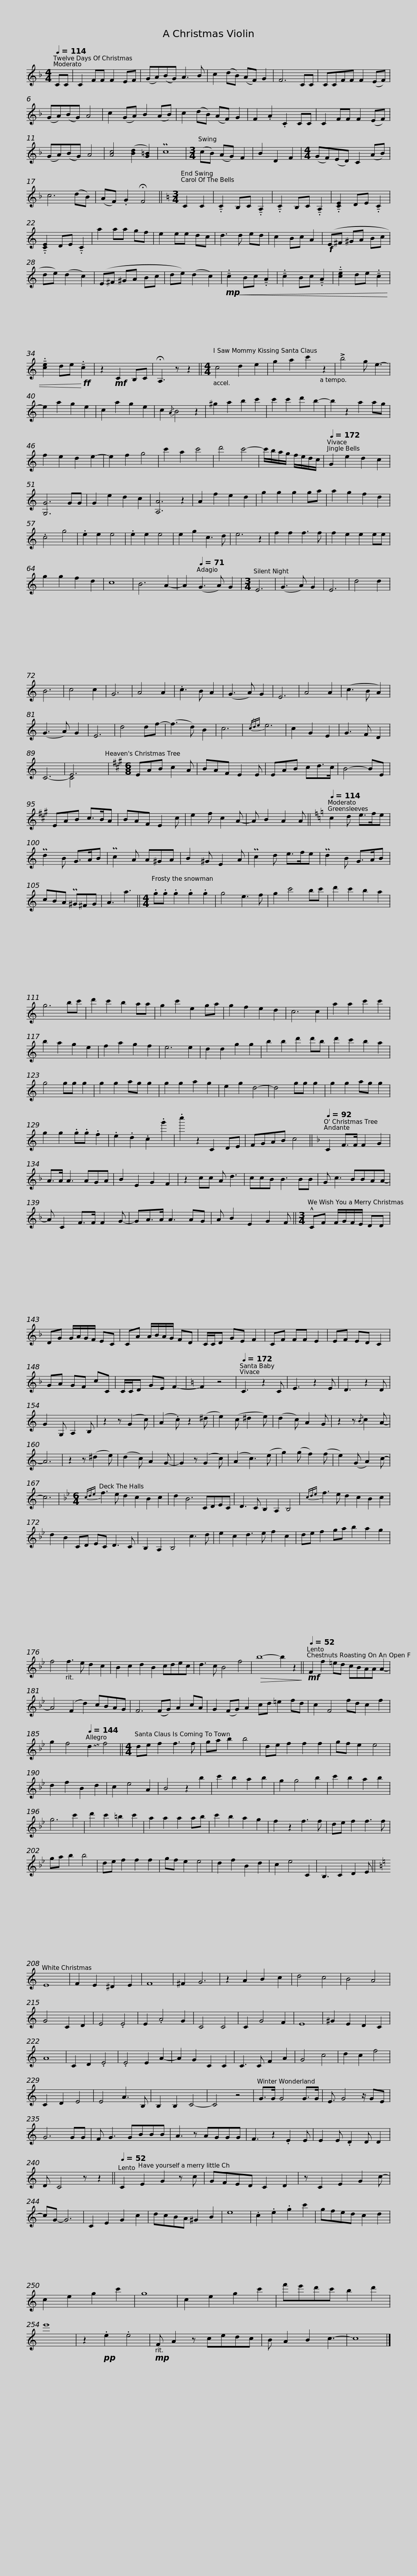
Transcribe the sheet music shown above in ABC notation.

X:1
%%score ( 1 2 )
L:1/8
Q:1/4=114
M:4/4
I:linebreak $
K:F
V:1 treble
V:2 treble
V:1
 CC | C2 FF F2 EF | (GA)(BG) A3 B | c2 (dB) (AF) G2 | F6 CC | %5
 CCFF F2 (EF) | (GA)(BG) A4 | c2 (GA) B2 (AB) |$ c2 (dB) (AF) G2 | F2 .A2 .C2 CC | %10
 C2 FF F2 (EF) | (GA)(BG) A4 | [Ac]4 ([Bd]2 [G=B]2) | Pc8 |[M:3/4] (cB) (AG) F2 | %15
 B2 D2 F2 |$[M:4/4] (GF)(ED) C2 (AB) | c6 (dB) | (AF) .G2 !fermata!F4 ||[K:C][M:3/4] C2 C2 | %20
 !tenuto!.C2 B,C !tenuto!.A,2 | !tenuto!.C2 B,C !tenuto!.A,2 | !tenuto!.[CE]2 DE !tenuto!.C2 | !tenuto!.[CE]2 DE !tenuto!.C2 |$ a2 aa gf | %25
 e2 ee dc | d3 d ed | c2 Bc A2 |!f! (E^F ^GA Bc | de) (d2 c2) | %30
 (E^F ^GA Bc | de) (d2 c2) |$!mp!!<(! !tenuto!.c2 Bc !tenuto!.A2 | !tenuto!.c2 Bc !tenuto!.A2 | !tenuto!.[ce]2 de !tenuto!.c2 | %35
 !tenuto!.[ce]2 de!<)!!ff! !tenuto!.c2 | z2!mf! C2 B,C | !fermata!A,3 z z2 ||[M:4/4] c4 d2 e2 | g2 a2 c'2 z2 | %40
 !>!b4 g e3- | e2 a2 g2 e2 |$ c2 a2 g2 e2 | c2{/A} B4 z2 | ^g2 a2 b2 c'2 | %45
 c'2 c'2 d'2 b2- | b2 z2 a2 ag | f2 e2 d2 e2- | e2 f2 g4 | c'2 a2 c'4 | %50
 d'4 c'4- |$ c'/b/a/g/ f/e/d/c/ |[Q:1/4=172] G2 e2 d2 c2 | [G,G]6 GG | G2 e2 d2 c2 | %55
 [A,A]6 z2 | A2 f2 e2 d2 | g2 g2 g2 ga | a2 g2 f2 d2 | .c4 g4 | %60
 .e2 e2 e4 |$ .e2 e2 e4 | e2 g2 c3 d | e6 z2 | f2 f2 f3 f | %65
 f2 e2 e2 ee | g2 g2 f2 d2 | c8 | B6 A2- | A2[Q:1/4=71] (G3 A) G2 | %70
[M:3/4] E6 | (G3 A) G2 |$ E6 | d4 d2 | B6 | %75
 c4 c2 | G6 | A4 A2 | .c3 B A2 | (G3 A) G2 | %80
 E6 | A4 A2 | (c3 B A2) | (G3 A) G2 | E6 | %85
 d4 df- | (f3 d) B2 |$ c6 |{/cde} e6 | c2 G2 E2 | %90
 G3 F D2 | C6- | E6 |[K:A][M:6/8] EAB c2 A | BAF E2 E | %95
 EAB cd>c | B4- BE |$ EAB c>BA | BAF E2 c | e2 f c2 A- | %100
 A B2 A2 A ||[K:C][Q:1/4=114] c2 d e>fe | Pd2 B G>AB | Pc2 A A^GA |$ B2 ^G E2 A | %105
 Pc2 d e>fe | Pd2 B G>AB | cBA P^G^FG | A3 a3 ||[M:4/4] .g.g .g2 .g2 .g2 | %110
 g4 e3 f | g2 c'4 bc' |$ d'2 c'2 b2 a2 | g6 bc' | d'2 c'2 b2 aa | %115
 g2 c'2 e2 ga | g2 f2 e2 d2 | c6 c2 | a2 a2 c'2 c'2 | b2 a2 g2 e2 | %120
 f2 a2 g2 f2 |$ e6 e2 | d2 d2 g2 g2 | b2 b2 d'2 d'b | d'2 c'2 b2 a2 | %125
 g4 gg g2 | g2 g2 ag g2 | g2 g2 a2 g2 | e2 g2 d4- | d4 gg g2 |$ %130
 g2 g2 ag g2 | g2 g2 .g.g .f2 | .e2 .d2 .c2 .g'2 | .c''2 z2 C2 DE | FGAB c4 || %135
[K:F][Q:1/4=92] C2 F>F F2 G2 | A>A A3 AGA | B2 E2 G2 F2 |$ z2 cc A d3 | ccB B3 BB | %140
 G c3 BBAA- | A C2 F>F F2 G- | GA>A A3 AG | A B2 E2 G2 F ||$[M:3/4] !^!CF F/G/F/E/ DD | %145
 DG G/A/G/F/ EC | CA A/B/A/G/ FD | C/C/D GE F2 | CF FF E2 | EF ED C2 |$ %150
 GA GF cC | C/C/D GE F2- |[K:C] F2 z4 |[Q:1/4=172] C3 z2 C | E3 z2 E | %155
 D3 z2 D | G2 G, A,2 B, | z2 z (G2 c) | (A2 .c) z2 (^d |$ e2) (c ^d2 e) | %160
 (d2 c) A2 G | z2 z{/B} c2 A- | A6 | z2 z (^d2 e) | (d2 c) A2 G- | %165
 G2 z (G2 c) | (A2 c3) (e | g2) (g f2) (f | e2) (G A2) c- |$ c6 | %170
[K:Bb][M:6/4]{cde} f3 e d2 c2 B2 c2 | d2 B6 CDEC | D3 C B,2 A,2 B,4 |{cde} f3 e d2 c2 B2 c2 | d2 B2 CD EC D3 C |$ %175
 B,2 A,2 B,4 c3 d | e2 c2 d3 e f2 c2 | de f2 ga b2 a2 g2 | f4 f3 e d2 c2 | B2 c2 d2 B2 cdec | %180
 d3 c B4 f4 |$!>(! b8- b2 z2!>)! ||[Q:1/4=52]!mf! F2 f2 =ed cBAA A2- | A4 (F2 d2) cBAG | F6 ((FG)) A2 cA | %185
 G2 (FG) A2 cd =e2 fd |$ c2 F4 fd c2 f2 | g2 f4[Q:1/4=144] !~(!d2 !~)!f4 ||[M:4/4] de f2 f3 f | ga b2 b4 | %190
 de f2 f2 f2 | gf e2 e4 | d2 f2 B2 d2 | c2 e4 A2 |$ B4 z2 b2 | %195
 c'2 b2 a2 b2 | g2 g4 b2 | c'2 b2 a2 b2 | g6 c'2 | d'2 c'2 =b2 c'2 | %200
 a2 a2 a2 ab | c'2 b2 a2 g2 |$ f2 z2 f3 f | de f2 f3 f | ga b2 b4 | %205
 de f2 f2 f2 | gf e2 e4 | d2 f2 B2 d2 | c2 e4 C2 | B,3 C2 D2 E || %210
[K:C] E8 |$ F2 E2 ^D2 E2 | F8 | ^F2 G6 | z2 A2 B2 c2 | %215
 d4 c4 | B4 A4 | G4 C2 D2 | E4 .E4 | E2 .A4 G2 | %220
 C4 C4 | C2 G4 F2 | E8 | ^G2 E2 D2 C2 |$ A8 | %225
 C2 D2 .E4 | .E4 E2 A2- | A2 G2 C2 C2 | C3 C F2 A2 | G4 c4 | %230
 d2 c2 f4 | C2 D2 E4 | E4 A3 B, | B,2 B,2 C4- | C4 z4 |$ %235
 G>G G4 G>G | E3/2 G4 z/ GE | G6 GG | F G3 GBBB | A3 z AGGG | %240
 F3 z2 .E2 E | E2 E .D2 D D2 | D C4 z z2 ||$[Q:1/4=52] C2 E2 G2 z c | GFED C2 D2 | %245
 z C2 E2 G2 c- | cG- G6 | C2 E2 G2 c2 | dcBA ^G2 B2 | e8 | %250
 .c2 .e2 .g2 c'2 | gfed c2 d2 |$ c2 e2 g2 c'2 | g8 | c2 e2 g2 c'2 | %255
 f'e'd'c' b2 d'2 | e'8 | z2!pp! .e2 .e4 |!mp! F A2 z cedc | B A2 B2 c3- | %260
 c8 |] %261
V:2
 x2 | x8 | x8 | x8 | x8 | %5
 x8 | x8 | x8 |$ x8 | x8 | %10
 x8 | x8 | x8 | x8 |[M:3/4] x6 | %15
 x6 |$[M:4/4] x8 | x8 | x8 ||[K:C][M:3/4] x4 | %20
 x6 | x6 | x6 | x6 |$ x6 | %25
 x6 | x6 | x6 | x6 | x6 | %30
 x6 | x6 |$ x6 | x6 | x6 | %35
 x6 | x6 | x6 ||[M:4/4] x8 | x8 | %40
 x8 | x8 |$ x8 | x8 | x8 | %45
 x8 | x8 | x8 | x8 | x8 | %50
 x8 |$ x4 | x8 | x8 | x8 | %55
 x8 | x8 | x8 | x8 | x8 | %60
 x8 |$ x8 | x8 | x8 | x8 | %65
 x8 | x8 | x8 | x8 | x8 | %70
[M:3/4] x6 | x6 |$ x6 | x6 | x6 | %75
 x6 | x6 | x6 | x6 | x6 | %80
 x6 | x6 | x6 | x6 | x6 | %85
 x6 | x6 |$ x6 | x6 | x6 | %90
 x6 | x6 | C4 x2 |[K:A][M:6/8] x6 | x6 | %95
 x6 | x6 |$ x6 | x6 | x6 | %100
 x6 ||[K:C] x6 | x6 | x6 |$ x6 | %105
 x6 | x6 | x6 | x6 ||[M:4/4] x8 | %110
 x8 | x8 |$ x8 | x8 | x8 | %115
 x8 | x8 | x8 | x8 | x8 | %120
 x8 |$ x8 | x8 | x8 | x8 | %125
 x8 | x8 | x8 | x8 | x8 |$ %130
 x8 | x8 | x8 | x8 | x8 || %135
[K:F] x8 | x8 | x8 |$ x8 | x8 | %140
 x8 | x8 | x8 | x8 ||$[M:3/4] x6 | %145
 x6 | x6 | x6 | x6 | x6 |$ %150
 x6 | x6 |[K:C] x6 | x6 | x6 | %155
 x6 | x6 | x6 | x6 |$ x6 | %160
 x6 | x6 | x6 | x6 | x6 | %165
 x6 | x6 | x6 | x6 |$ x6 | %170
[K:Bb][M:6/4] x12 | x12 | x12 | x12 | x12 |$ %175
 x12 | x12 | x12 | x12 | x12 | %180
 x12 |$ x12 || x12 | x12 | x12 | %185
 x12 |$ x12 | x12 ||[M:4/4] x8 | x8 | %190
 x8 | x8 | x8 | x8 |$ x8 | %195
 x8 | x8 | x8 | x8 | x8 | %200
 x8 | x8 |$ x8 | x8 | x8 | %205
 x8 | x8 | x8 | x8 | x8 || %210
[K:C] x8 |$ x8 | x8 | x8 | x8 | %215
 x8 | x8 | x8 | x8 | x8 | %220
 x8 | x8 | x8 | x8 |$ x8 | %225
 x8 | x8 | x8 | x8 | x8 | %230
 x8 | x8 | x8 | x8 | x8 |$ %235
 x8 | x8 | x8 | x8 | x8 | %240
 x8 | x8 | x8 ||$ x8 | x8 | %245
 x8 | x8 | x8 | x8 | x8 | %250
 x8 | x8 |$ x8 | x8 | x8 | %255
 x8 | x8 | x8 | x8 | x8 | %260
 x8 |] %261
